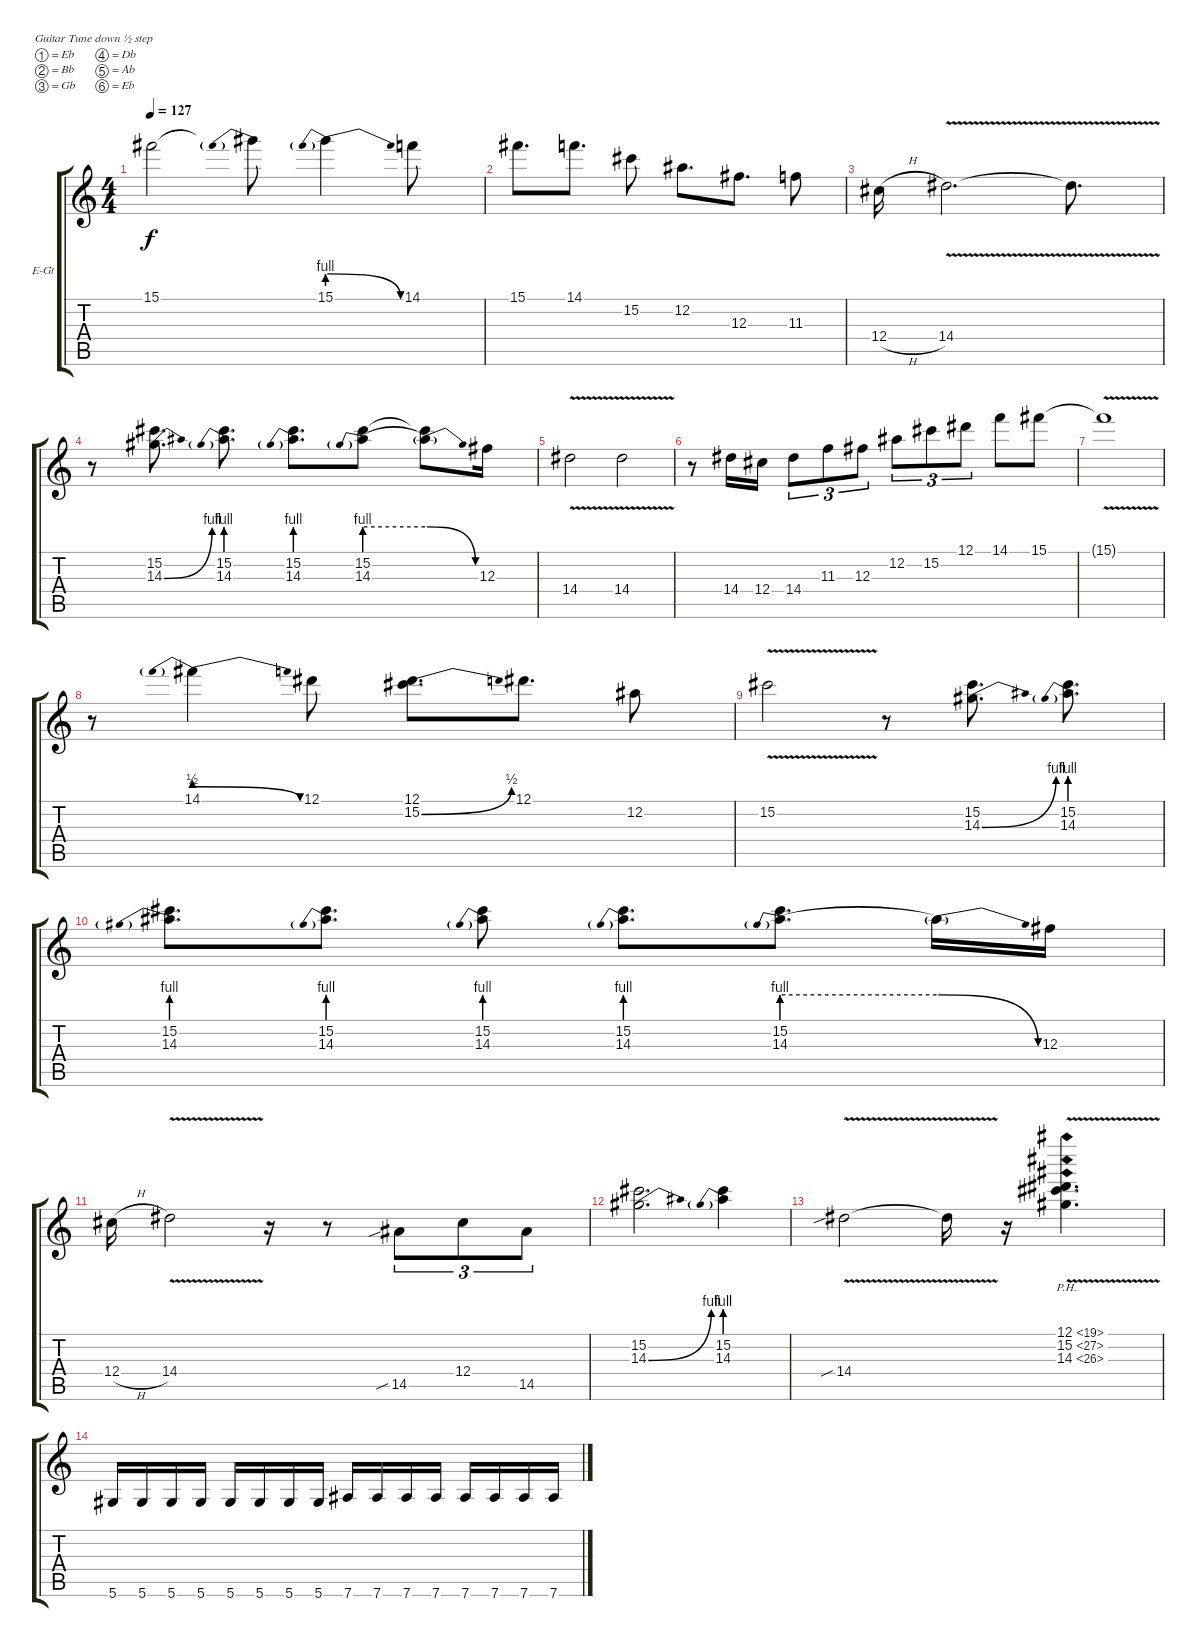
\bracketExtendMode groupsimilarinstruments
\firstSystemTrackNameOrientation horizontal
\otherSystemsTrackNameOrientation horizontal
\track ("Lead Guitar" "E-Gt") {instrument overdrivenguitar}
\staff {score tabs}
\tuning (Eb4 Bb3 Gb3 Db3 Ab2 Eb2)
\ts (4 4)
\tempo 127
\clef g2
\ks c
15.1{t}.2{dy f} 15.1{be (prebend 0 4 60 4) t}.8 15.1{be (prebendrelease 0 4 60 0)}.4 14.1.8 |
15.1.8{d} 14.1.8{d} 15.2.8 12.2.8{d} 12.3.8{d} 11.3.8 |
12.4{h}.16 14.4{v}.2{d} 14.4{v t}.8{d} |
r.8 (15.2 14.3{be (bend 0 0 60 4)}).8{d} (15.2 14.3{be (prebend 0 4 60 4)}).8{d} (15.2 14.3{be (prebend 0 4 60 4)}).8{d} (15.2 14.3{be (prebend 0 4 60 4)}).8 (15.2{t} 14.3{be (release 0 4 60 0) t}).8 12.3.16 |
14.4{v}.2 14.4{v}.2 |
r.8 14.4.16 12.4.16 14.4.8{tu (3 2)} 11.3.8{tu (3 2)} 12.3.8{tu (3 2)} 12.2.8{tu (3 2)} 15.2.8{tu (3 2)} 12.1.8{tu (3 2)} 14.1.8 15.1.8 |
15.1{v t}.1 |
r.8 14.1{be (prebendrelease 0 2 60 0)}.4 12.1.8 (12.1 15.2{be (bend 0 0 60 2)}).8{d} 12.1.8{d} 12.2.8 |
15.2{v}.2 r.8 (15.2 14.3{be (bend 0 0 60 4)}).8{d} (15.2 14.3{be (prebend 0 4 60 4)}).8{d} |
(15.2 14.3{be (prebend 0 4 60 4)}).8{d} (15.2 14.3{be (prebend 0 4 60 4)}).8{d} (15.2 14.3{be (prebend 0 4 60 4)}).8 (15.2 14.3{be (prebend 0 4 60 4)}).8{d} (15.2 14.3{be (prebend 0 4 60 4)}).8{d} 14.3{be (release 0 4 60 0) t}.16 12.3.16 |
12.4{h}.16 14.4{v}.2 r.16 r.8 14.5{sib}.8{tu (3 2)} 12.4.8{tu (3 2)} 14.5.8{tu (3 2)} |
(15.2 14.3{be (bend 0 0 60 4)}).2{d} (15.2 14.3{be (prebend 0 4 60 4)}).4 |
14.4{v sib}.2 14.4{v t}.16 r.16 (12.1{ph 7 v} 15.2{ph 12 v} 14.3{ph 12 v}).4{d} |
5.6.16 5.6.16 5.6.16 5.6.16 5.6.16 5.6.16 5.6.16 5.6.16 7.6.16 7.6.16 7.6.16 7.6.16 7.6.16 7.6.16 7.6.16 7.6.16
